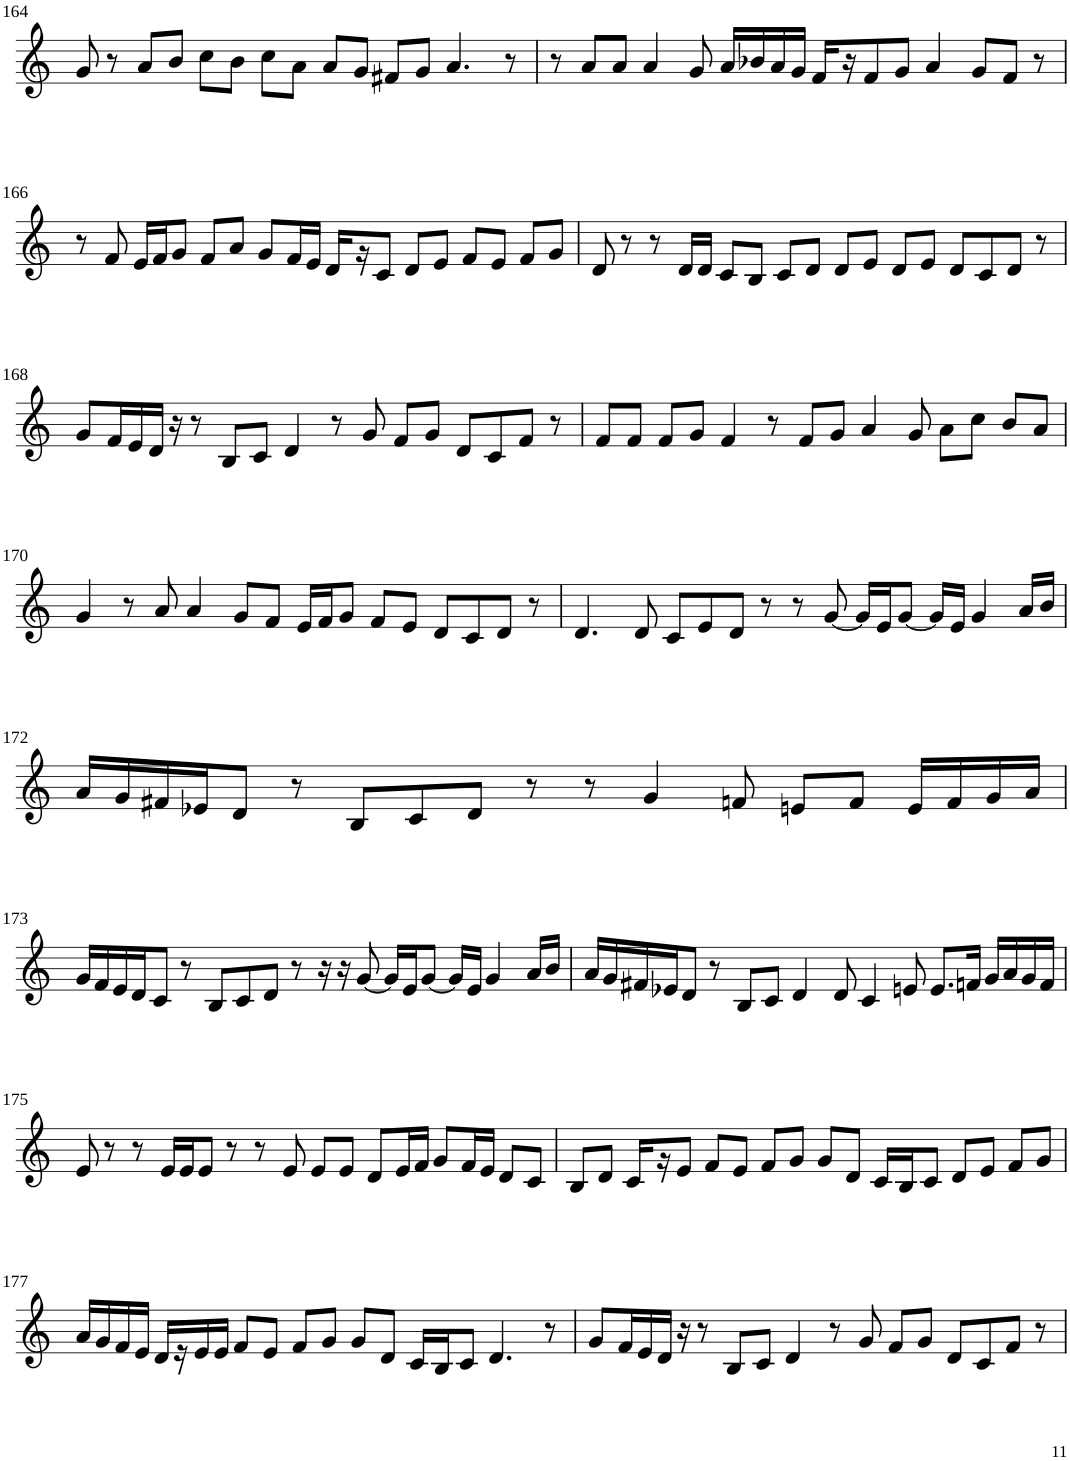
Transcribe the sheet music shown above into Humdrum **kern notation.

**kern
*part1
*staff1
*I"Violin
!!LO:PB:g=z
*clefG2
*k[]
*M8/4
=164
8g/
8r
8a/L
8b/J
8cc\L
8b\J
8cc\L
8a\J
8a/L
8g/J
8f#X/L
8g/J
4.a/
8r
=165
8r
8a/L
8a/J
4a/
8g/
16a/LL
16b-X/
16a/
16g/JJ
16f/LL
16r
8f/
8g/J
4a/
8g/L
8f/J
8r
!!LO:LB:g=z
=166
8r
8f/
16e/LL
16f/J
8g/J
8f/L
8a/J
8g/L
16f/L
16e/JJ
16d/LL
16r
8c/J
8d/L
8e/J
8f/L
8e/J
8f/L
8g/J
=167
8d/
8r
8r
16d/LL
16d/JJ
8c/L
8B/J
8c/L
8d/J
8d/L
8e/J
8d/L
8e/J
8d/L
8c/
8d/J
8r
!!LO:LB:g=z
=168
8g/L
16f/L
16e/
16d/JJ
16r
8r
8B/L
8c/J
4d/
8r
8g/
8f/L
8g/J
8d/L
8c/
8f/J
8r
=169
8f/L
8f/J
8f/L
8g/J
4f/
8r
8f/L
8g/J
4a/
8g/
8a\L
8cc\J
8b/L
8a/J
!!LO:LB:g=z
=170
4g/
8r
8a/
4a/
8g/L
8f/J
16e/LL
16f/J
8g/J
8f/L
8e/J
8d/L
8c/
8d/J
8r
=171
4.d/
8d/
8c/L
8e/
8d/J
8r
8r
[8g/
16g/LL]
16e/J
[8g/J
16g/LL]
16e/JJ
4g/
16a/LL
16b/JJ
!!LO:LB:g=z
=172
16a/LL
16g/
16f#X/
16e-X/J
8d/J
8r
8B/L
8c/
8d/J
8r
8r
4g/
8fn/
8en/L
8f/J
16e/LL
16f/
16g/
16a/JJ
!!LO:LB:g=z
=173
16g/LL
16f/
16e/
16d/J
8c/J
8r
8B/L
8c/
8d/J
8r
16r
16r
[8g/
16g/LL]
16e/J
[8g/J
16g/LL]
16e/JJ
4g/
16a/LL
16b/JJ
=174
16a/LL
16g/
16f#X/
16e-X/J
8d/J
8r
8B/L
8c/J
4d/
8d/
4c/
8en/
8.e/L
16fn/Jk
16g/LL
16a/
16g/
16f/JJ
!!LO:LB:g=z
=175
8e/
8r
8r
16e/LL
16e/J
8e/J
8r
8r
8e/
8e/L
8e/J
8d/L
16e/L
16f/JJ
8g/L
16f/L
16e/JJ
8d/L
8c/J
=176
8B/L
8d/J
16c/LL
16r
8e/J
8f/L
8e/J
8f/L
8g/J
8g/L
8d/J
16c/LL
16B/J
8c/J
8d/L
8e/J
8f/L
8g/J
!!LO:LB:g=z
=177
16a/LL
16g/
16f/
16e/JJ
16d/LL
16r
16e/
16e/JJ
8f/L
8e/J
8f/L
8g/J
8g/L
8d/J
16c/LL
16B/J
8c/J
4.d/
8r
=178
8g/L
16f/L
16e/
16d/JJ
16r
8r
8B/L
8c/J
4d/
8r
8g/
8f/L
8g/J
8d/L
8c/
8f/J
8r
=
*-
